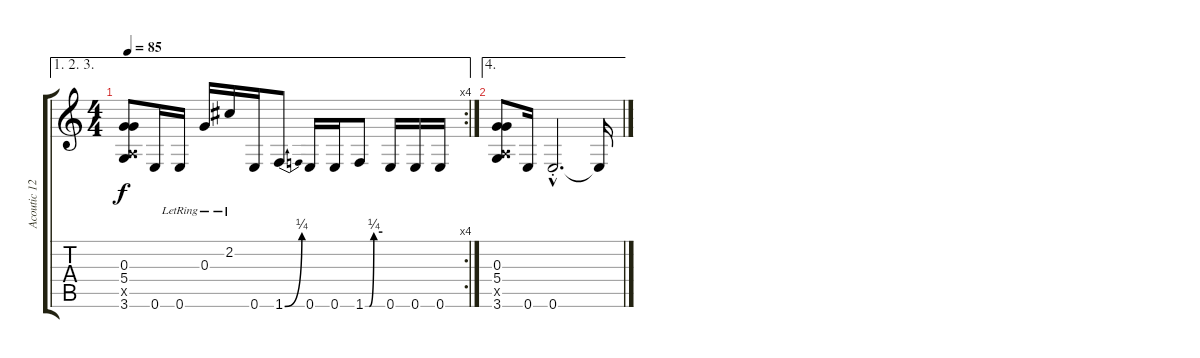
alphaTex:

\track ("Acoutic 12str" "Acoutic 12") {instrument acousticguitarsteel}
\staff {score tabs}
\tuning (E4 B3 G3 D3 A2 E2) {hide}
\ae (1 2 3)
\rc 4
\ts (4 4)
\tempo 85
\clef g2
\ks c
(0.3 5.4 0.5{x} 3.6).8{dy f} 0.6.16 0.6{lr}.16 0.3{lr}.16 2.2{lr}.16 0.6.16 1.6{be (bend 0 0 60 1)}.8 0.6.16 0.6.16 1.6{be (custom 0 0 14 0 30 1 60 1)}.8 0.6.16 0.6.16 0.6.16 |
\ae 4
(0.3 5.4 0.5{x} 3.6).8 0.6.16 0.6{hac st}.2{d} 0.6{t}.16
